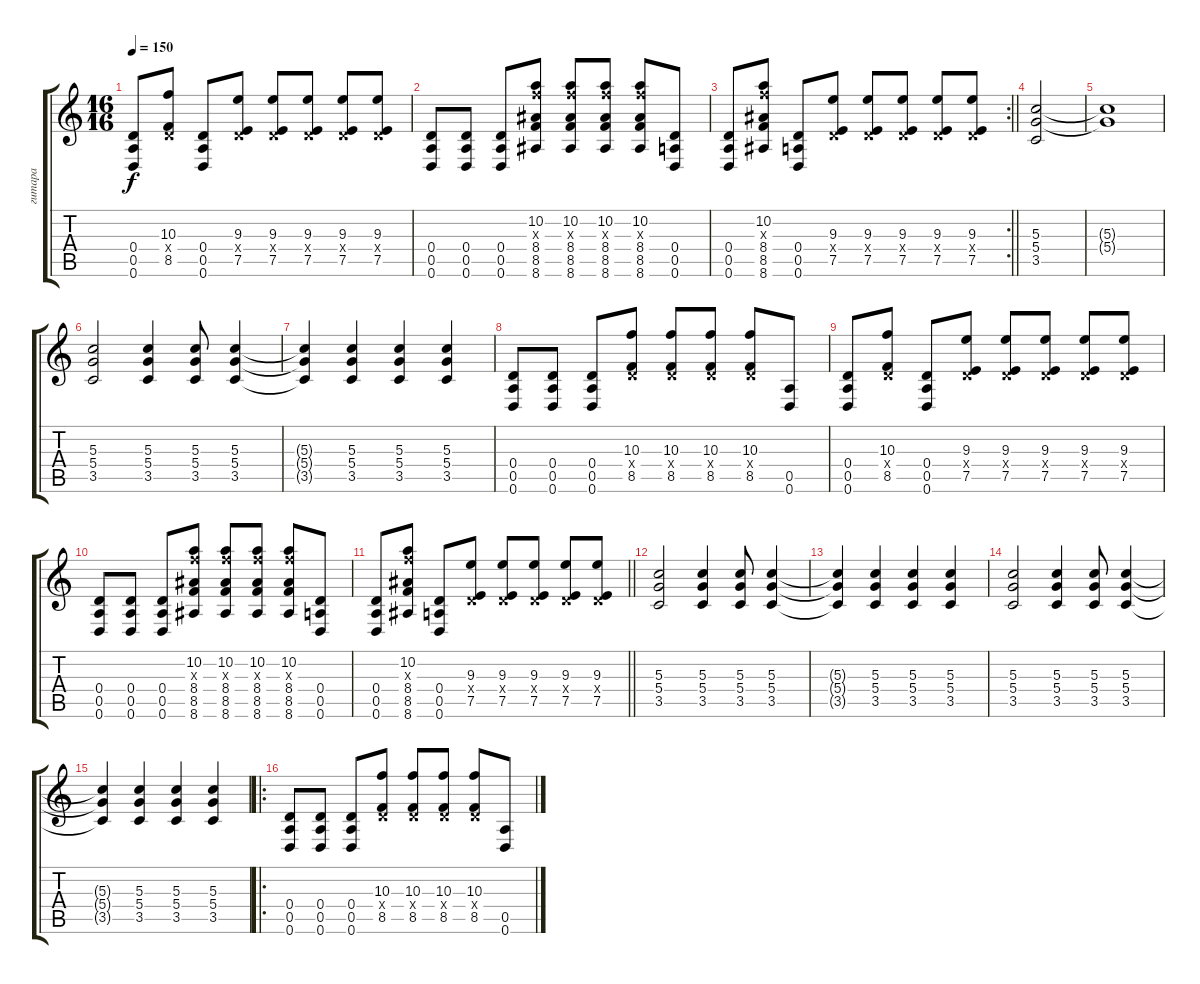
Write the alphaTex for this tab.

\track ("гитара" "гитара") {instrument distortionguitar}
\staff {score tabs}
\tuning (E4 B3 G3 D3 A2 D2) {hide}
\ts (16 16)
\tempo 150
\clef g2
\ks c
(0.4 0.5 0.6).8{dy f} (10.3 0.4{x} 8.5).8 (0.4 0.5 0.6).8 (9.3 0.4{x} 7.5).8 (9.3 0.4{x} 7.5).8 (9.3 0.4{x} 7.5).8 (9.3 0.4{x} 7.5).8 (9.3 0.4{x} 7.5).8 |
(0.4 0.5 0.6).8 (0.4 0.5 0.6).8 (0.4 0.5 0.6).8 (10.2 10.3{x} 8.4 8.5 8.6).8 (10.2 10.3{x} 8.4 8.5 8.6).8 (10.2 10.3{x} 8.4 8.5 8.6).8 (10.2 10.3{x} 8.4 8.5 8.6).8 (0.4 0.5 0.6).8 |
\rc 2
\barLineRight lightlight
(0.4 0.5 0.6).8 (10.2 10.3{x} 8.4 8.5 8.6).8 (0.4 0.5 0.6).8 (9.3 0.4{x} 7.5).8 (9.3 0.4{x} 7.5).8 (9.3 0.4{x} 7.5).8 (9.3 0.4{x} 7.5).8 (9.3 0.4{x} 7.5).8 |
(5.3 5.4 3.5).2 |
(5.3{t} 5.4{t}).1 |
(5.3 5.4 3.5).2 (5.3 5.4 3.5).4 (5.3 5.4 3.5).8 (5.3 5.4 3.5).4 |
(5.3{t} 5.4{t} 3.5{t}).4 (5.3 5.4 3.5).4 (5.3 5.4 3.5).4 (5.3 5.4 3.5).4 |
(0.4 0.5 0.6).8 (0.4 0.5 0.6).8 (0.4 0.5 0.6).8 (10.3 0.4{x} 8.5).8 (10.3 0.4{x} 8.5).8 (10.3 0.4{x} 8.5).8 (10.3 0.4{x} 8.5).8 (0.5 0.6).8 |
(0.4 0.5 0.6).8 (10.3 0.4{x} 8.5).8 (0.4 0.5 0.6).8 (9.3 0.4{x} 7.5).8 (9.3 0.4{x} 7.5).8 (9.3 0.4{x} 7.5).8 (9.3 0.4{x} 7.5).8 (9.3 0.4{x} 7.5).8 |
(0.4 0.5 0.6).8 (0.4 0.5 0.6).8 (0.4 0.5 0.6).8 (10.2 10.3{x} 8.4 8.5 8.6).8 (10.2 10.3{x} 8.4 8.5 8.6).8 (10.2 10.3{x} 8.4 8.5 8.6).8 (10.2 10.3{x} 8.4 8.5 8.6).8 (0.4 0.5 0.6).8 |
\barLineRight lightlight
(0.4 0.5 0.6).8 (10.2 10.3{x} 8.4 8.5 8.6).8 (0.4 0.5 0.6).8 (9.3 0.4{x} 7.5).8 (9.3 0.4{x} 7.5).8 (9.3 0.4{x} 7.5).8 (9.3 0.4{x} 7.5).8 (9.3 0.4{x} 7.5).8 |
(5.3 5.4 3.5).2 (5.3 5.4 3.5).4 (5.3 5.4 3.5).8 (5.3 5.4 3.5).4 |
(5.3{t} 5.4{t} 3.5{t}).4 (5.3 5.4 3.5).4 (5.3 5.4 3.5).4 (5.3 5.4 3.5).4 |
(5.3 5.4 3.5).2 (5.3 5.4 3.5).4 (5.3 5.4 3.5).8 (5.3 5.4 3.5).4 |
(5.3{t} 5.4{t} 3.5{t}).4 (5.3 5.4 3.5).4 (5.3 5.4 3.5).4 (5.3 5.4 3.5).4 |
\ro
(0.4 0.5 0.6).8 (0.4 0.5 0.6).8 (0.4 0.5 0.6).8 (10.3 0.4{x} 8.5).8 (10.3 0.4{x} 8.5).8 (10.3 0.4{x} 8.5).8 (10.3 0.4{x} 8.5).8 (0.5 0.6).8
